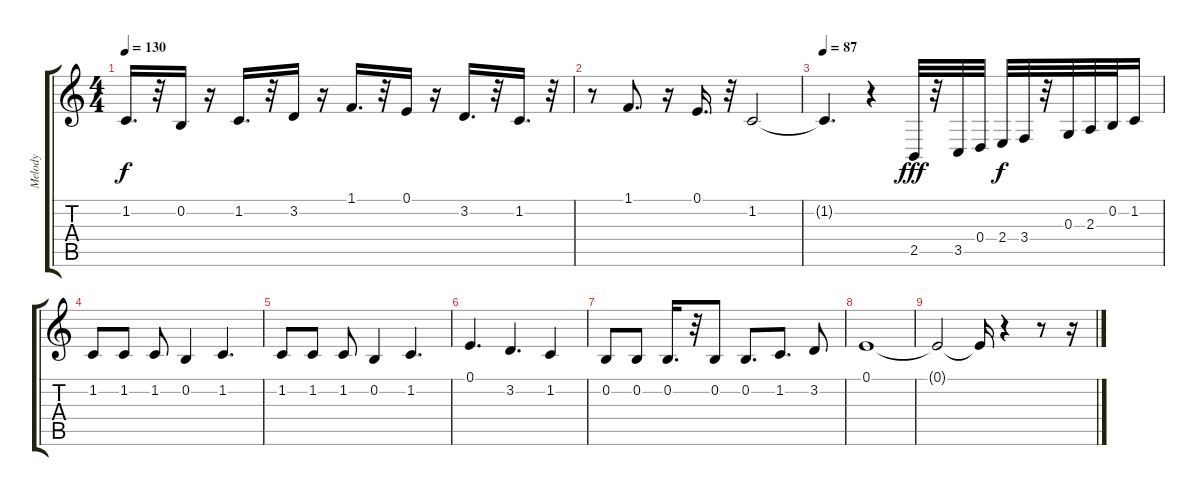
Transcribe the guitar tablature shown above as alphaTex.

\track ("Melody" "Melody") {instrument cello}
\staff {score tabs}
\tuning (E4 B3 G3 D3 A2 E2) {hide}
\ts (4 4)
\tempo 130
\clef g2
\ks c
1.2.16{d dy f} r.32 0.2.16 r.16 1.2.16{d} r.32 3.2.16 r.16 1.1.16{d} r.32 0.1.16 r.16 3.2.16{d} r.32 1.2.16{d} r.32 |
r.8 1.1.8{d} r.16 0.1.16{d} r.32 1.2.2 |
\tempo 87
1.2{t}.4{d} r.4 2.5.32{dy fff} r.32 3.5.32 0.4.32 2.4.32{dy f} 3.4.32 r.32 0.3.32 2.3.32 0.2.32 1.2.16 |
1.2.8 1.2.8 1.2.8 0.2.4 1.2.4{d} |
1.2.8 1.2.8 1.2.8 0.2.4 1.2.4{d} |
0.1.4{d} 3.2.4{d} 1.2.4 |
0.2.8 0.2.8 0.2.16{d} r.32 0.2.8 0.2.8{d} 1.2.8{d} 3.2.8 |
0.1.1 |
0.1{t}.2 0.1{t}.16 r.4 r.8 r.16
